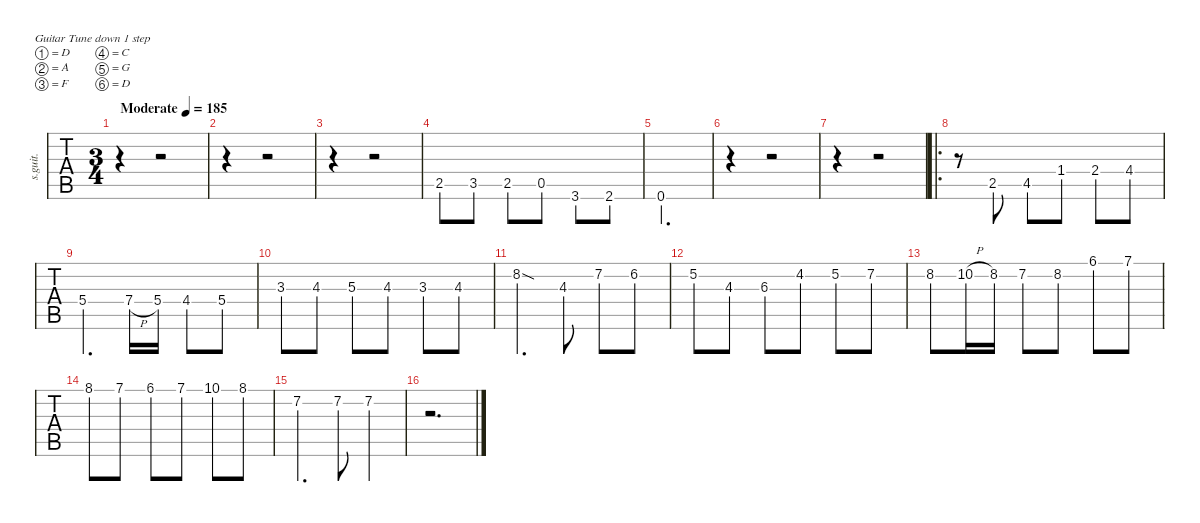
\defaultSystemsLayout 4
\hideDynamics
\bracketExtendMode nobrackets
\otherSystemsTrackNameOrientation horizontal
\track ("Lead" "s.guit.") {instrument acousticguitarsteel}
\staff {tabs}
\tuning (D4 A3 F3 C3 G2 D2)
\ts (3 4)
\beaming (8 2 2 2 2)
\tempo (185 "Moderate")
\clef g2
\ks c
r.4{dy f instrument acousticguitarsteel} r.2 |
r.4 r.2 |
r.4 r.2 |
2.5.8 3.5{acc #}.8 2.5.8 0.5.8 3.6.8 2.6.8 |
0.6.2{d} |
r.4 r.2 |
r.4 r.2 |
\ro
r.8 2.5.8 4.5.8 1.4{acc #}.8 2.4.8 4.4.8 |
5.4.4{d} 7.4{h}.16 5.4.16 4.4.8 5.4.8 |
3.3{acc #}.8 4.3.8 5.3{acc #}.8 4.3.8 3.3{acc #}.8 4.3.8 |
8.2{sod}.4{d} 4.3.8 7.2.8 6.2{acc #}.8 |
5.2.8 4.3.8 6.3.8 4.2{acc #}.8 5.2.8 7.2.8 |
8.2.8 10.2{h}.16 8.2.16 7.2.8 8.2.8 6.1{acc #}.8 7.1.8 |
8.1{acc #}.8 7.1.8 6.1{acc #}.8 7.1.8 10.1.8 8.1{acc #}.8 |
7.2.4{d} 7.2.8 7.2.4 |
r.2{d}
